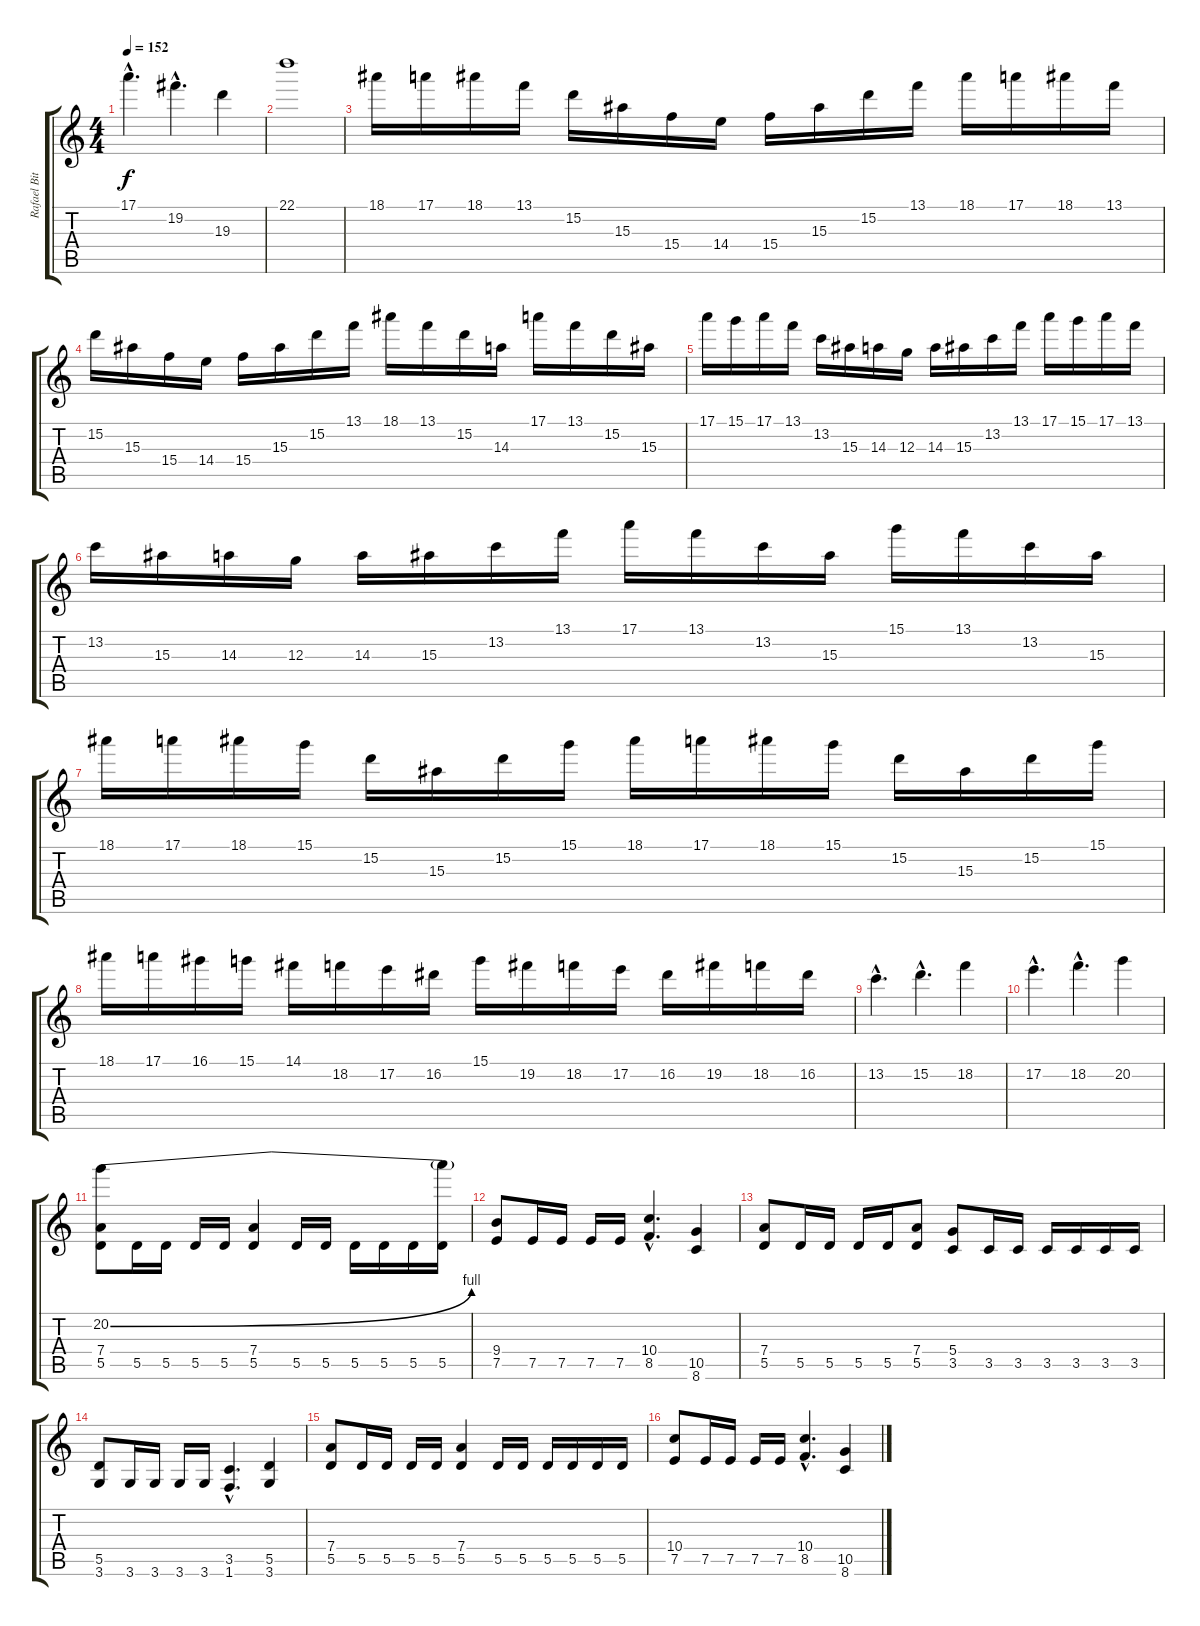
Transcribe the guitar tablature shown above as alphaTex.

\track ("Rafael Bittencourt" "Rafael Bit") {instrument distortionguitar}
\staff {score tabs}
\tuning (E4 B3 G3 D3 A2 E2) {hide}
\ts (4 4)
\tempo 152
\clef g2
\ks c
17.1{hac}.4{d dy f} 19.2{hac}.4{d} 19.3.4 |
22.1.1 |
18.1.16 17.1.16 18.1.16 13.1.16 15.2.16 15.3.16 15.4.16 14.4.16 15.4.16 15.3.16 15.2.16 13.1.16 18.1.16 17.1.16 18.1.16 13.1.16 |
15.2.16 15.3.16 15.4.16 14.4.16 15.4.16 15.3.16 15.2.16 13.1.16 18.1.16 13.1.16 15.2.16 14.3.16 17.1.16 13.1.16 15.2.16 15.3.16 |
17.1.16 15.1.16 17.1.16 13.1.16 13.2.16 15.3.16 14.3.16 12.3.16 14.3.16 15.3.16 13.2.16 13.1.16 17.1.16 15.1.16 17.1.16 13.1.16 |
13.2.16 15.3.16 14.3.16 12.3.16 14.3.16 15.3.16 13.2.16 13.1.16 17.1.16 13.1.16 13.2.16 15.3.16 15.1.16 13.1.16 13.2.16 15.3.16 |
18.1.16 17.1.16 18.1.16 15.1.16 15.2.16 15.3.16 15.2.16 15.1.16 18.1.16 17.1.16 18.1.16 15.1.16 15.2.16 15.3.16 15.2.16 15.1.16 |
18.1.16 17.1.16 16.1.16 15.1.16 14.1.16 18.2.16 17.2.16 16.2.16 15.1.16 19.2.16 18.2.16 17.2.16 16.2.16 19.2.16 18.2.16 16.2.16 |
13.2{hac}.4{d} 15.2{hac}.4{d} 18.2.4 |
17.2{hac}.4{d} 18.2{hac}.4{d} 20.2.4 |
(20.2{be (bend 0 0 60 4)} 7.4 5.5).8 5.5.16 5.5.16 5.5.16 5.5.16 (7.4 5.5).4 5.5.16 5.5.16 5.5.16 5.5.16 5.5.16 (20.2{t} 5.5).16 |
(9.4 7.5).8 7.5.16 7.5.16 7.5.16 7.5.16 (10.4{hac} 8.5{hac}).4{d} (10.5 8.6).4 |
(7.4 5.5).8 5.5.16 5.5.16 5.5.16 5.5.16 (7.4 5.5).8 (5.4 3.5).8 3.5.16 3.5.16 3.5.16 3.5.16 3.5.16 3.5.16 |
(5.5 3.6).8 3.6.16 3.6.16 3.6.16 3.6.16 (3.5{hac} 1.6{hac}).4{d} (5.5 3.6).4 |
(7.4 5.5).8 5.5.16 5.5.16 5.5.16 5.5.16 (7.4 5.5).4 5.5.16 5.5.16 5.5.16 5.5.16 5.5.16 5.5.16 |
(10.4 7.5).8 7.5.16 7.5.16 7.5.16 7.5.16 (10.4{hac} 8.5{hac}).4{d} (10.5 8.6).4
